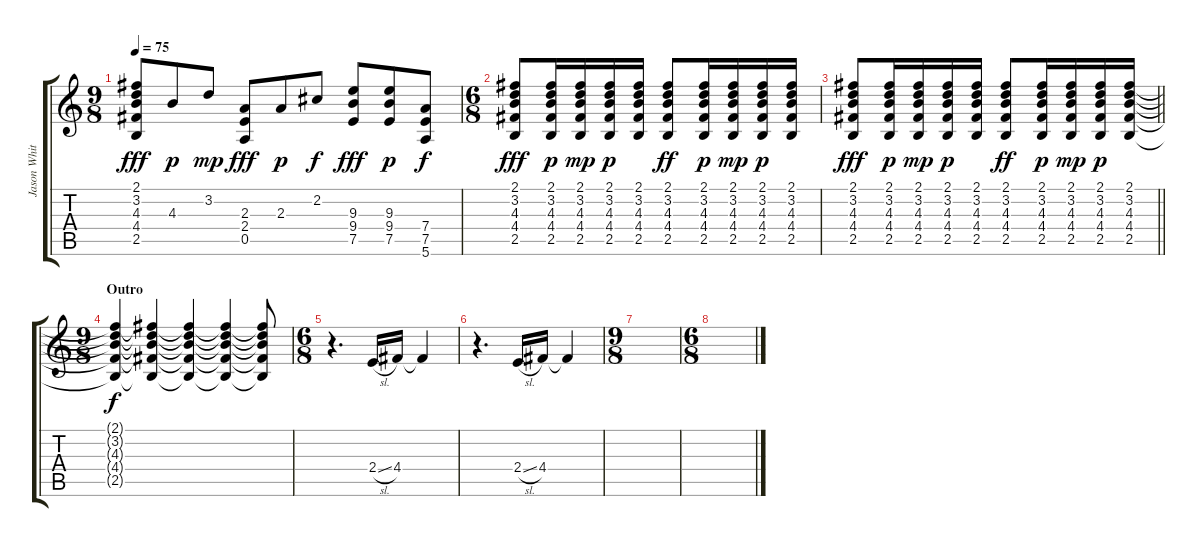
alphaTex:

\track ("Jason White - Guitar" "Jason Whit") {instrument acousticguitarsteel}
\staff {score tabs}
\tuning (E4 B3 G3 D3 A2 E2) {hide}
\ts (9 8)
\tempo 75
\clef g2
\ks c
(2.1 3.2 4.3 4.4 2.5).8{dy fff volume 10 instrument distortionguitar} 4.3.8{dy p volume 16} 3.2.8{dy mp} (2.3 2.4 0.5).8{dy fff volume 10} 2.3.8{dy p volume 16} 2.2.8{dy f} (9.3 9.4 7.5).8{dy fff volume 10} (9.3 9.4 7.5).8{dy p} (7.4 7.5 5.6).8{dy f} |
\ts (6 8)
(2.1 3.2 4.3 4.4 2.5).8{dy fff} (2.1 3.2 4.3 4.4 2.5).16{dy p} (2.1 3.2 4.3 4.4 2.5).16{dy mp} (2.1 3.2 4.3 4.4 2.5).16{dy p} (2.1 3.2 4.3 4.4 2.5).16 (2.1 3.2 4.3 4.4 2.5).8{dy ff} (2.1 3.2 4.3 4.4 2.5).16{dy p} (2.1 3.2 4.3 4.4 2.5).16{dy mp} (2.1 3.2 4.3 4.4 2.5).16{dy p} (2.1 3.2 4.3 4.4 2.5).16 |
\barLineRight lightlight
(2.1 3.2 4.3 4.4 2.5).8{dy fff} (2.1 3.2 4.3 4.4 2.5).16{dy p} (2.1 3.2 4.3 4.4 2.5).16{dy mp} (2.1 3.2 4.3 4.4 2.5).16{dy p} (2.1 3.2 4.3 4.4 2.5).16 (2.1 3.2 4.3 4.4 2.5).8{dy ff} (2.1 3.2 4.3 4.4 2.5).16{dy p} (2.1 3.2 4.3 4.4 2.5).16{dy mp} (2.1 3.2 4.3 4.4 2.5).16{dy p} (2.1 3.2 4.3 4.4 2.5).16{volume 0} |
\ts (9 8)
\section ("" "Outro")
(2.1{t} 3.2{t} 4.3{t} 4.4{t} 2.5{t}).4{dy f} (2.1{t} 3.2{t} 4.3{t} 4.4{t} 2.5{t}).4 (2.1{t} 3.2{t} 4.3{t} 4.4{t} 2.5{t}).4 (2.1{t} 3.2{t} 4.3{t} 4.4{t} 2.5{t}).4 (2.1{t} 3.2{t} 4.3{t} 4.4{t} 2.5{t}).8 |
\ts (6 8)
r.4{d volume 16 instrument acousticguitarsteel} 2.4{sl}.16 4.4.16 4.4{t}.4 |
r.4{d} 2.4{sl}.16 4.4.16 4.4{t}.4 |
\ts (9 8)
|
\ts (6 8)
